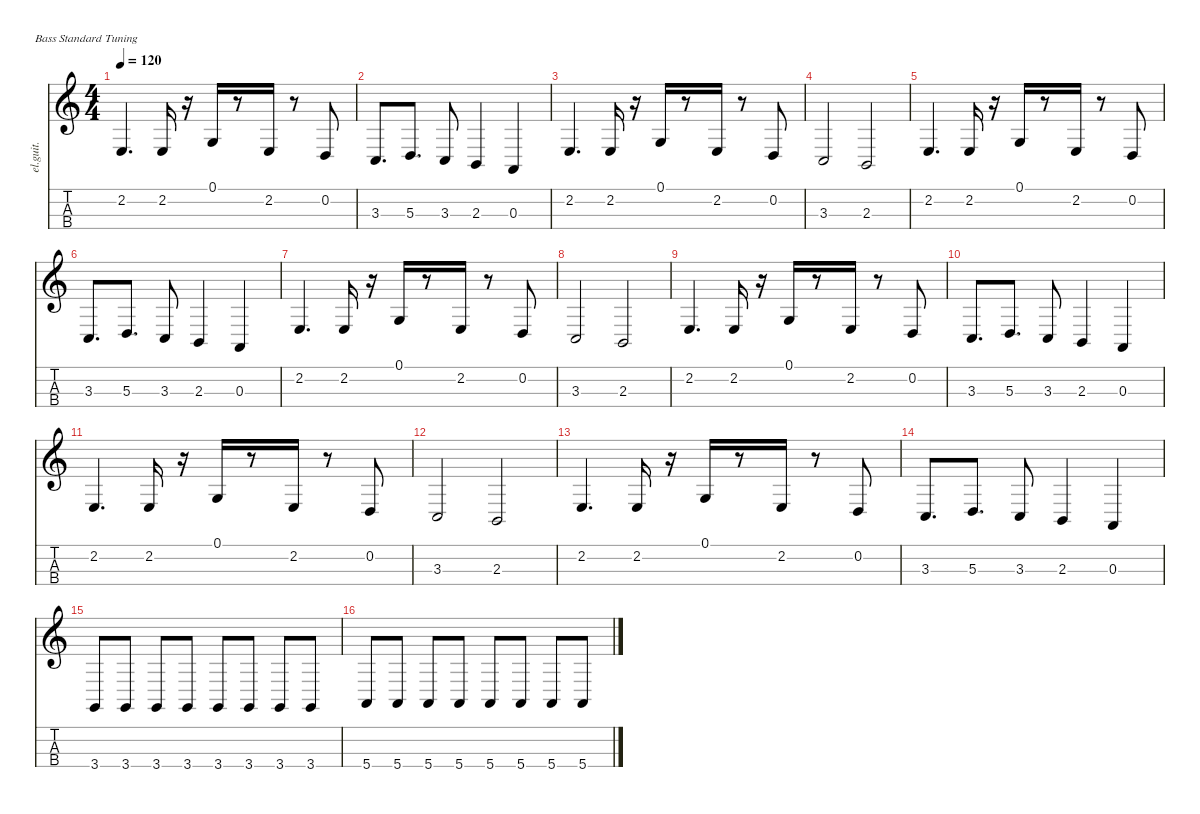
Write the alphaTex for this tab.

\defaultSystemsLayout 4
\hideDynamics
\bracketExtendMode nobrackets
\otherSystemsTrackNameOrientation horizontal
\track ("Guitar w/ Octave Bass" "el.guit.") {instrument electricguitarmuted}
\staff {score tabs}
\tuning (G2 D2 A1 E1)
\ts (4 4)
\tempo 120
\clef g2
\ks c
2.2.4{d dy f} 2.2.16 r.16 0.1.16 r.8 2.2.16 r.8 0.2.8 |
3.3.8{d} 5.3.8{d} 3.3.8 2.3.4 0.3.4 |
2.2.4{d} 2.2.16 r.16 0.1.16 r.8 2.2.16 r.8 0.2.8 |
3.3.2 2.3.2 |
2.2.4{d} 2.2.16 r.16 0.1.16 r.8 2.2.16 r.8 0.2.8 |
3.3.8{d} 5.3.8{d} 3.3.8 2.3.4 0.3.4 |
2.2.4{d} 2.2.16 r.16 0.1.16 r.8 2.2.16 r.8 0.2.8 |
3.3.2 2.3.2 |
2.2.4{d} 2.2.16 r.16 0.1.16 r.8 2.2.16 r.8 0.2.8 |
3.3.8{d} 5.3.8{d} 3.3.8 2.3.4 0.3.4 |
2.2.4{d} 2.2.16 r.16 0.1.16 r.8 2.2.16 r.8 0.2.8 |
3.3.2 2.3.2 |
2.2.4{d} 2.2.16 r.16 0.1.16 r.8 2.2.16 r.8 0.2.8 |
3.3.8{d} 5.3.8{d} 3.3.8 2.3.4 0.3.4 |
3.4.8 3.4.8 3.4.8 3.4.8 3.4.8 3.4.8 3.4.8 3.4.8 |
5.4.8 5.4.8 5.4.8 5.4.8 5.4.8 5.4.8 5.4.8 5.4.8
